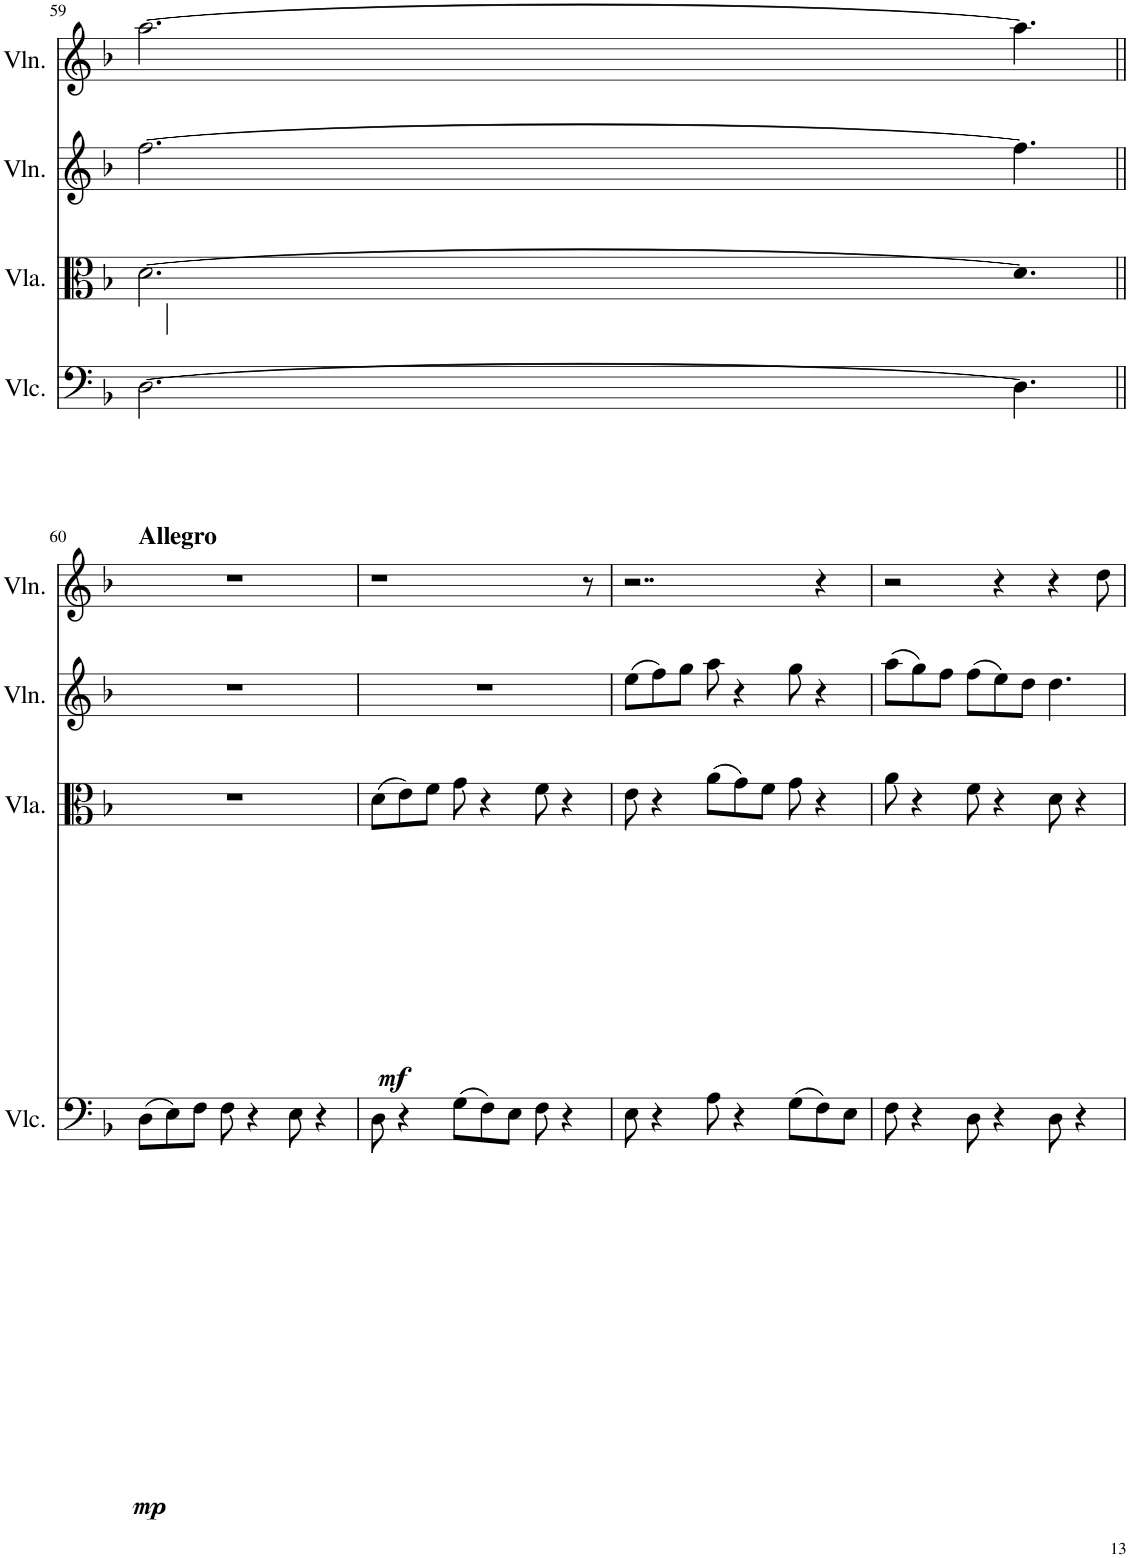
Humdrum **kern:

**kern	**dynam	**kern	**dynam	**kern	**kern
*part4	*part4	*part3	*part3	*part2	*part1
*staff4	*staff4	*staff3	*staff3	*staff2	*staff1
*I"Violoncello	*	*I"Viola	*	*I"Violin	*I"Violin
*I'Vlc.	*	*I'Vla.	*	*I'Vln.	*I'Vln.
!!LO:PB:g=z
*clefF4	*	*clefC3	*	*clefG2	*clefG2
*k[b-]	*	*k[b-]	*	*k[b-]	*k[b-]
*M9/8	*	*M9/8	*	*M9/8	*M9/8
=59	=59	=59	=59	=59	=59
[2.D\	.	[2.d\	.	[2.ff\	[2.aa\
4.D\]	.	4.d\]	.	4.ff\]	4.aa\]
!!LO:LB:g=z
=60||	=60||	=60||	=60||	=60||	=60||
!	!	!	!	!	!LO:TX:a:B:t=Allegro
!	!LO:DY:b	!	!	!	!
(8D\L	mp	8%9r	.	8%9r	8%9r
8E\)	.	.	.	.	.
8F\J	.	.	.	.	.
8F\	.	.	.	.	.
4r	.	.	.	.	.
8E\	.	.	.	.	.
4r	.	.	.	.	.
=61	=61	=61	=61	=61	=61
!	!	!	!LO:DY:b	!	!
8D\	.	(8d\L	mf	8%9r	1r
4r	.	8e\)	.	.	.
.	.	8f\J	.	.	.
(8G\L	.	8g\	.	.	.
8F\)	.	4r	.	.	.
8E\J	.	.	.	.	.
8F\	.	8f\	.	.	.
4r	.	4r	.	.	.
.	.	.	.	.	8r
=62	=62	=62	=62	=62	=62
8E\	.	8e\	.	(8ee\L	2..r
4r	.	4r	.	8ff\)	.
.	.	.	.	8gg\J	.
8A\	.	(8a\L	.	8aa\	.
4r	.	8g\)	.	4r	.
.	.	8f\J	.	.	.
(8G\L	.	8g\	.	8gg\	.
8F\)	.	4r	.	4r	4r
8E\J	.	.	.	.	.
=63	=63	=63	=63	=63	=63
8F\	.	8a\	.	(8aa\L	2r
4r	.	4r	.	8gg\)	.
.	.	.	.	8ff\J	.
8D\	.	8f\	.	(8ff\L	.
4r	.	4r	.	8ee\)	4r
.	.	.	.	8dd\J	.
8D\	.	8d\	.	4.dd\	4r
4r	.	4r	.	.	.
.	.	.	.	.	8dd\
=	=	=	=	=	=
*-	*-	*-	*-	*-	*-
